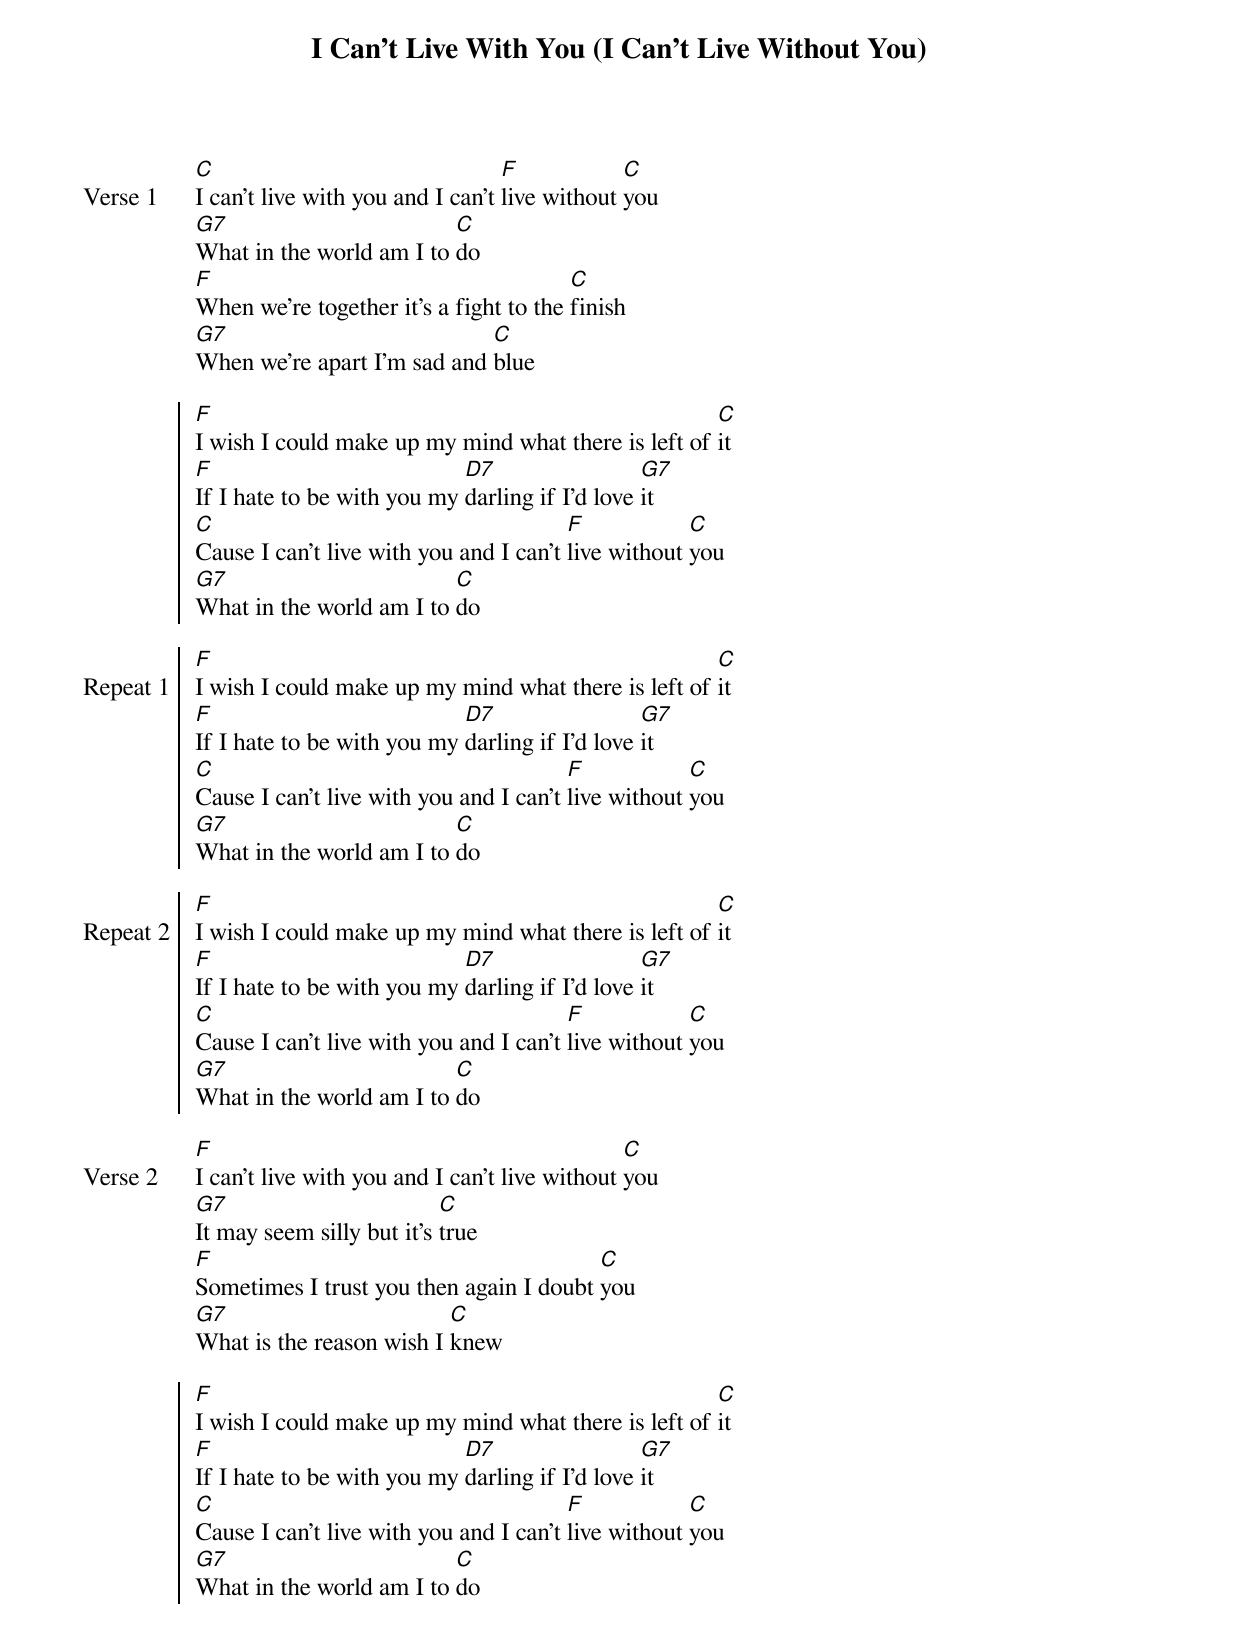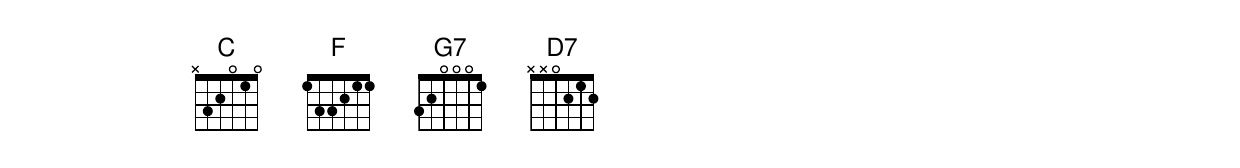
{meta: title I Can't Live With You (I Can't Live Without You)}
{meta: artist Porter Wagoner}
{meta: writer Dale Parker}

{start_of_verse: Verse 1}
[C]I can't live with you and I can't [F]live without [C]you
[G7]What in the world am I to [C]do
[F]When we're together it's a fight to the [C]finish
[G7]When we're apart I'm sad and [C]blue
{end_of_verse}

{start_of_chorus}
[F]I wish I could make up my mind what there is left of [C]it
[F]If I hate to be with you my [D7]darling if I'd love [G7]it
[C]Cause I can't live with you and I can't [F]live without [C]you
[G7]What in the world am I to [C]do
{end_of_chorus}

{start_of_chorus: Repeat 1}
[F]I wish I could make up my mind what there is left of [C]it
[F]If I hate to be with you my [D7]darling if I'd love [G7]it
[C]Cause I can't live with you and I can't [F]live without [C]you
[G7]What in the world am I to [C]do
{end_of_chorus}

{start_of_chorus: Repeat 2}
[F]I wish I could make up my mind what there is left of [C]it
[F]If I hate to be with you my [D7]darling if I'd love [G7]it
[C]Cause I can't live with you and I can't [F]live without [C]you
[G7]What in the world am I to [C]do
{end_of_chorus}

{start_of_verse: Verse 2}
[F]I can't live with you and I can't live without [C]you
[G7]It may seem silly but it's [C]true
[F]Sometimes I trust you then again I doubt [C]you
[G7]What is the reason wish I [C]knew
{end_of_verse}

{start_of_chorus}
[F]I wish I could make up my mind what there is left of [C]it
[F]If I hate to be with you my [D7]darling if I'd love [G7]it
[C]Cause I can't live with you and I can't [F]live without [C]you
[G7]What in the world am I to [C]do
{end_of_chorus}
